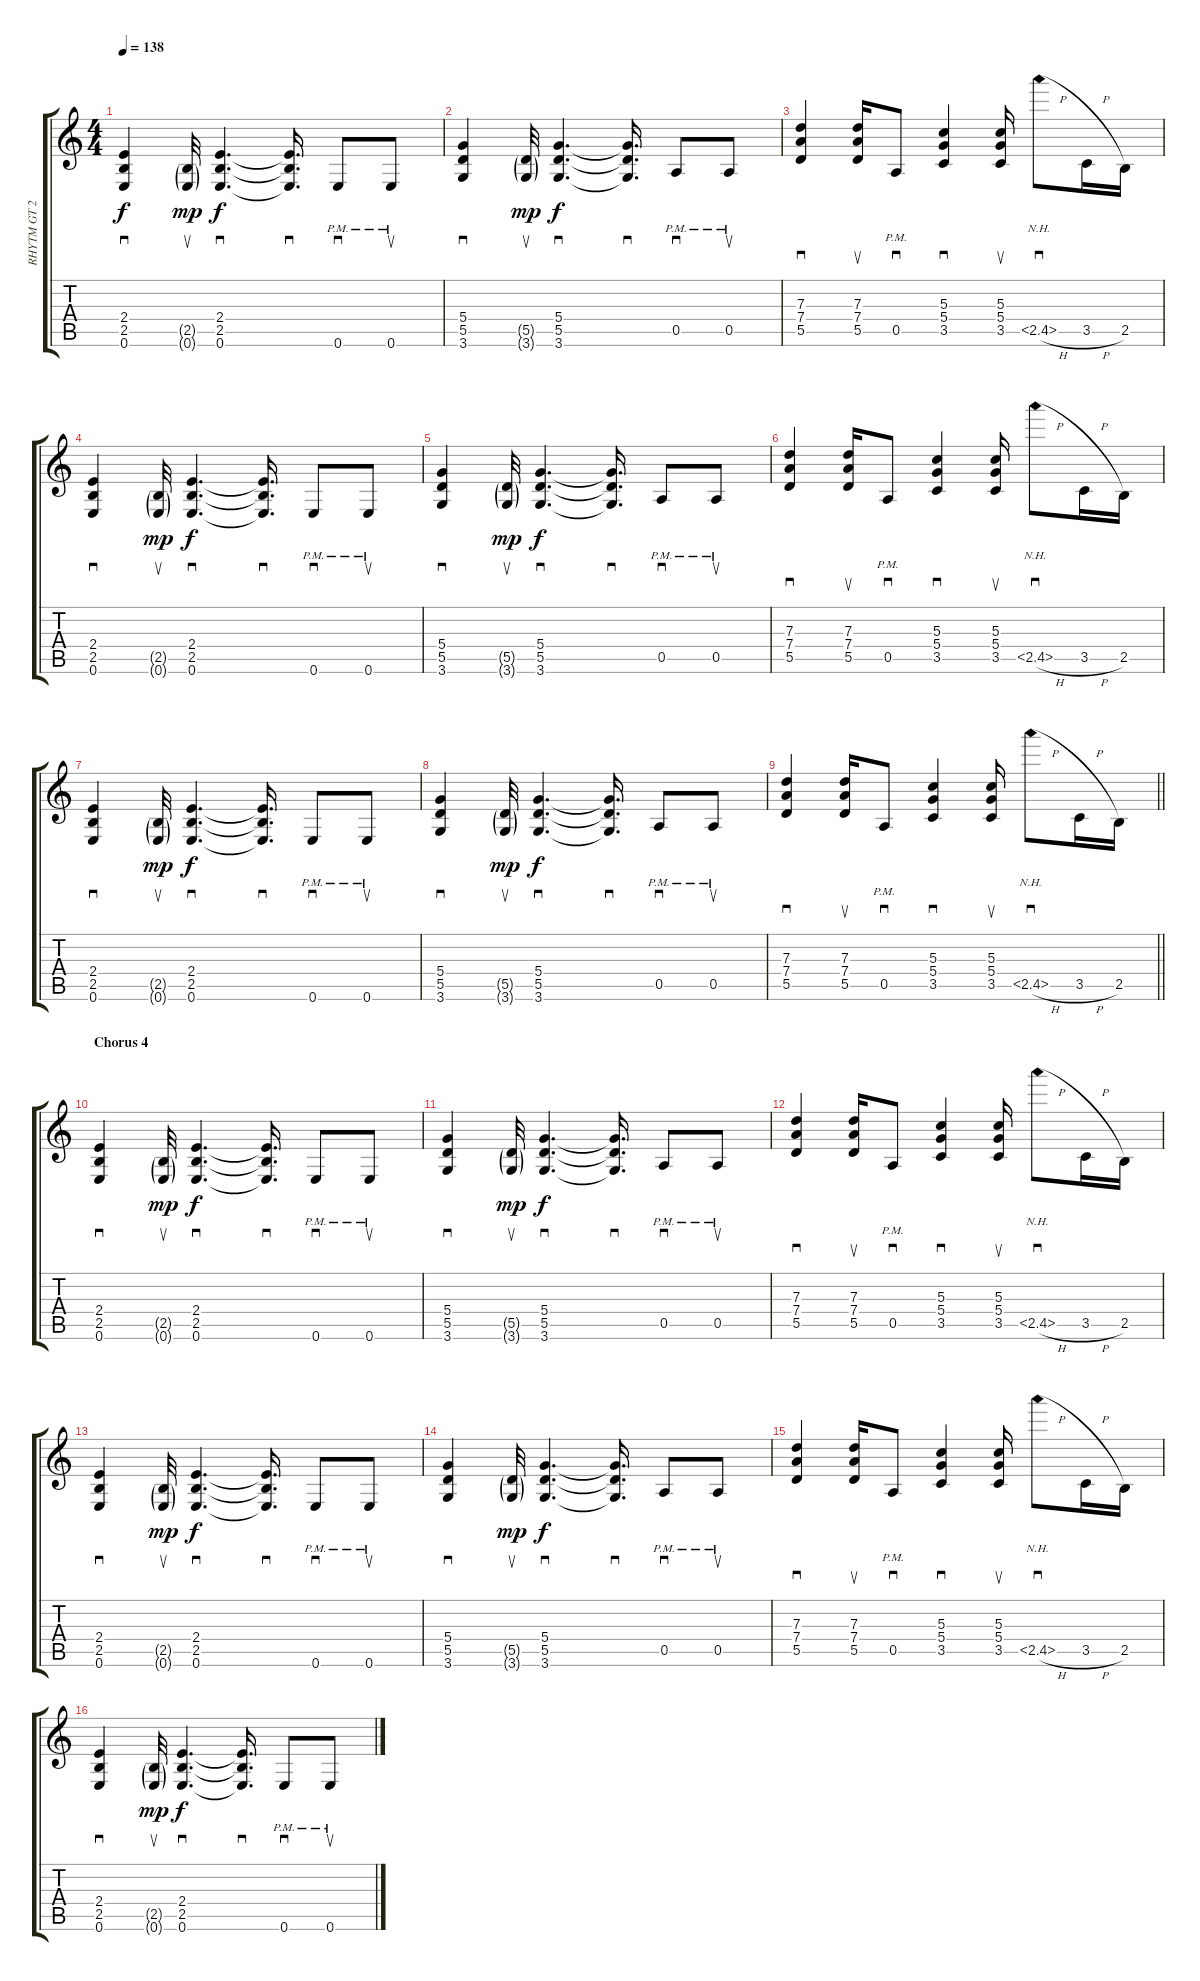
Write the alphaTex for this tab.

\track ("RHYTM GT 2" "RHYTM GT 2") {instrument overdrivenguitar}
\staff {score tabs}
\tuning (E4 B3 G3 D3 A2 E2) {hide}
\ts (4 4)
\tempo 138
\clef g2
\ks c
(2.4 2.5 0.6).4{sd dy f} (2.5{g} 0.6{g}).32{su dy mp} (2.4 2.5 0.6).4{d sd dy f} (2.4{t} 2.5{t} 0.6{t}).16{d sd} 0.6{pm}.8{sd} 0.6{pm}.8{su} |
(5.4 5.5 3.6).4{sd} (5.5{g} 3.6{g}).32{su dy mp} (5.4 5.5 3.6).4{d sd dy f} (5.4{t} 5.5{t} 3.6{t}).16{d sd} 0.5{pm}.8{sd} 0.5{pm}.8{su} |
(7.3 7.4 5.5).4{sd} (7.3 7.4 5.5).16{su} 0.5{pm}.8{sd} (5.3 5.4 3.5).4{sd} (5.3 5.4 3.5).16{su} 2.5{nh h}.8{sd} 3.5{h}.16 2.5.16 |
(2.4 2.5 0.6).4{sd} (2.5{g} 0.6{g}).32{su dy mp} (2.4 2.5 0.6).4{d sd dy f} (2.4{t} 2.5{t} 0.6{t}).16{d sd} 0.6{pm}.8{sd} 0.6{pm}.8{su} |
(5.4 5.5 3.6).4{sd} (5.5{g} 3.6{g}).32{su dy mp} (5.4 5.5 3.6).4{d sd dy f} (5.4{t} 5.5{t} 3.6{t}).16{d sd} 0.5{pm}.8{sd} 0.5{pm}.8{su} |
(7.3 7.4 5.5).4{sd} (7.3 7.4 5.5).16{su} 0.5{pm}.8{sd} (5.3 5.4 3.5).4{sd} (5.3 5.4 3.5).16{su} 2.5{nh h}.8{sd} 3.5{h}.16 2.5.16 |
(2.4 2.5 0.6).4{sd} (2.5{g} 0.6{g}).32{su dy mp} (2.4 2.5 0.6).4{d sd dy f} (2.4{t} 2.5{t} 0.6{t}).16{d sd} 0.6{pm}.8{sd} 0.6{pm}.8{su} |
(5.4 5.5 3.6).4{sd} (5.5{g} 3.6{g}).32{su dy mp} (5.4 5.5 3.6).4{d sd dy f} (5.4{t} 5.5{t} 3.6{t}).16{d sd} 0.5{pm}.8{sd} 0.5{pm}.8{su} |
\barLineRight lightlight
(7.3 7.4 5.5).4{sd} (7.3 7.4 5.5).16{su} 0.5{pm}.8{sd} (5.3 5.4 3.5).4{sd} (5.3 5.4 3.5).16{su} 2.5{nh h}.8{sd} 3.5{h}.16 2.5.16 |
\section ("" "Chorus 4")
(2.4 2.5 0.6).4{sd} (2.5{g} 0.6{g}).32{su dy mp} (2.4 2.5 0.6).4{d sd dy f} (2.4{t} 2.5{t} 0.6{t}).16{d sd} 0.6{pm}.8{sd} 0.6{pm}.8{su} |
(5.4 5.5 3.6).4{sd} (5.5{g} 3.6{g}).32{su dy mp} (5.4 5.5 3.6).4{d sd dy f} (5.4{t} 5.5{t} 3.6{t}).16{d sd} 0.5{pm}.8{sd} 0.5{pm}.8{su} |
(7.3 7.4 5.5).4{sd} (7.3 7.4 5.5).16{su} 0.5{pm}.8{sd} (5.3 5.4 3.5).4{sd} (5.3 5.4 3.5).16{su} 2.5{nh h}.8{sd} 3.5{h}.16 2.5.16 |
(2.4 2.5 0.6).4{sd} (2.5{g} 0.6{g}).32{su dy mp} (2.4 2.5 0.6).4{d sd dy f} (2.4{t} 2.5{t} 0.6{t}).16{d sd} 0.6{pm}.8{sd} 0.6{pm}.8{su} |
(5.4 5.5 3.6).4{sd} (5.5{g} 3.6{g}).32{su dy mp} (5.4 5.5 3.6).4{d sd dy f} (5.4{t} 5.5{t} 3.6{t}).16{d sd} 0.5{pm}.8{sd} 0.5{pm}.8{su} |
(7.3 7.4 5.5).4{sd} (7.3 7.4 5.5).16{su} 0.5{pm}.8{sd} (5.3 5.4 3.5).4{sd} (5.3 5.4 3.5).16{su} 2.5{nh h}.8{sd} 3.5{h}.16 2.5.16 |
(2.4 2.5 0.6).4{sd} (2.5{g} 0.6{g}).32{su dy mp} (2.4 2.5 0.6).4{d sd dy f} (2.4{t} 2.5{t} 0.6{t}).16{d sd} 0.6{pm}.8{sd} 0.6{pm}.8{su}
